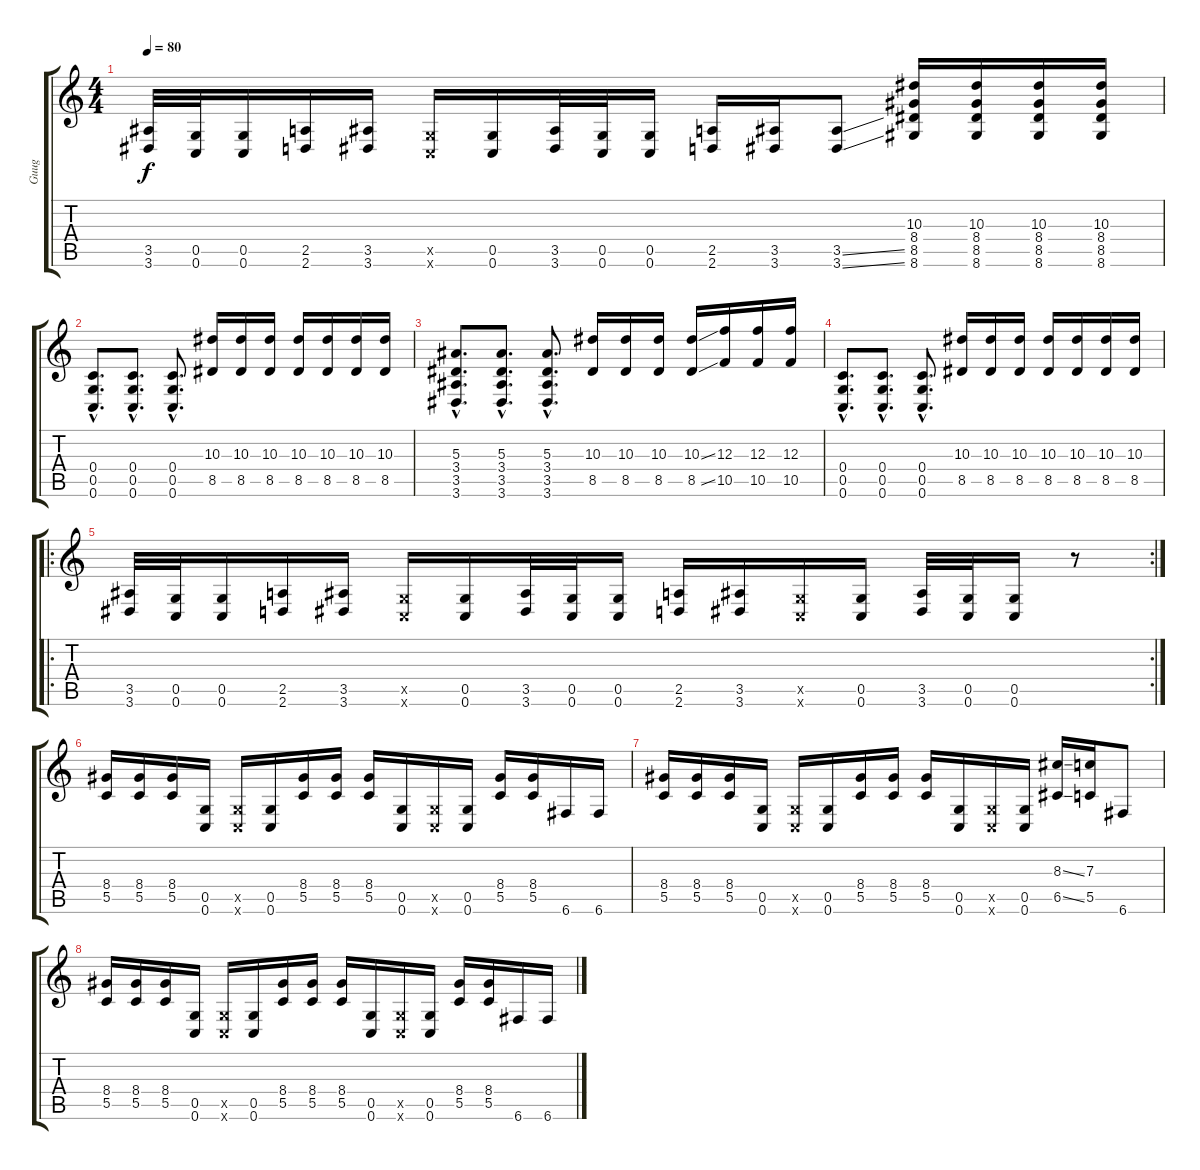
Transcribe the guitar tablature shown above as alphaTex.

\track ("Guug" "Guug") {instrument overdrivenguitar}
\staff {score tabs}
\tuning (D4 A3 F3 C3 G2 C2) {hide}
\ts (4 4)
\tempo 80
\clef g2
\ks c
(3.5 3.6).32{dy f} (0.5 0.6).32 (0.5 0.6).16 (2.5 2.6).16 (3.5 3.6).16 (0.5{x} 0.6{x}).16 (0.5 0.6).16 (3.5 3.6).32 (0.5 0.6).32 (0.5 0.6).16 (2.5 2.6).16 (3.5 3.6).16 (3.5{ss} 3.6{ss}).8 (10.3 8.4 8.5 8.6).16 (10.3 8.4 8.5 8.6).16 (10.3 8.4 8.5 8.6).16 (10.3 8.4 8.5 8.6).16 |
(0.4{hac} 0.5{hac} 0.6{hac}).8{d} (0.4{hac} 0.5{hac} 0.6{hac}).8{d} (0.4{hac} 0.5{hac} 0.6{hac}).8{d} (10.3 8.5).16 (10.3 8.5).16 (10.3 8.5).16 (10.3 8.5).16 (10.3 8.5).16 (10.3 8.5).16 (10.3 8.5).16 |
(5.3{hac} 3.4{hac} 3.5{hac} 3.6{hac}).8{d} (5.3{hac} 3.4{hac} 3.5{hac} 3.6{hac}).8{d} (5.3{hac} 3.4{hac} 3.5{hac} 3.6{hac}).8{d} (10.3 8.5).16 (10.3 8.5).16 (10.3 8.5).16 (10.3{ss} 8.5{ss}).16 (12.3 10.5).16 (12.3 10.5).16 (12.3 10.5).16 |
(0.4{hac} 0.5{hac} 0.6{hac}).8{d} (0.4{hac} 0.5{hac} 0.6{hac}).8{d} (0.4{hac} 0.5{hac} 0.6{hac}).8{d} (10.3 8.5).16 (10.3 8.5).16 (10.3 8.5).16 (10.3 8.5).16 (10.3 8.5).16 (10.3 8.5).16 (10.3 8.5).16 |
\ro
\rc 2
(3.5 3.6).32 (0.5 0.6).32 (0.5 0.6).16 (2.5 2.6).16 (3.5 3.6).16 (0.5{x} 0.6{x}).16 (0.5 0.6).16 (3.5 3.6).32 (0.5 0.6).32 (0.5 0.6).16 (2.5 2.6).16 (3.5 3.6).16 (0.5{x} 0.6{x}).16 (0.5 0.6).16 (3.5 3.6).32 (0.5 0.6).32 (0.5 0.6).16 r.8 |
(8.4 5.5).16 (8.4 5.5).16 (8.4 5.5).16 (0.5 0.6).16 (0.5{x} 0.6{x}).16 (0.5 0.6).16 (8.4 5.5).16 (8.4 5.5).16 (8.4 5.5).16 (0.5 0.6).16 (0.5{x} 0.6{x}).16 (0.5 0.6).16 (8.4 5.5).16 (8.4 5.5).16 6.6.16 6.6.16 |
(8.4 5.5).16 (8.4 5.5).16 (8.4 5.5).16 (0.5 0.6).16 (0.5{x} 0.6{x}).16 (0.5 0.6).16 (8.4 5.5).16 (8.4 5.5).16 (8.4 5.5).16 (0.5 0.6).16 (0.5{x} 0.6{x}).16 (0.5 0.6).16 (8.3{ss} 6.5{ss}).16 (7.3 5.5).16 6.6.8 |
(8.4 5.5).16 (8.4 5.5).16 (8.4 5.5).16 (0.5 0.6).16 (0.5{x} 0.6{x}).16 (0.5 0.6).16 (8.4 5.5).16 (8.4 5.5).16 (8.4 5.5).16 (0.5 0.6).16 (0.5{x} 0.6{x}).16 (0.5 0.6).16 (8.4 5.5).16 (8.4 5.5).16 6.6.16 6.6.16
